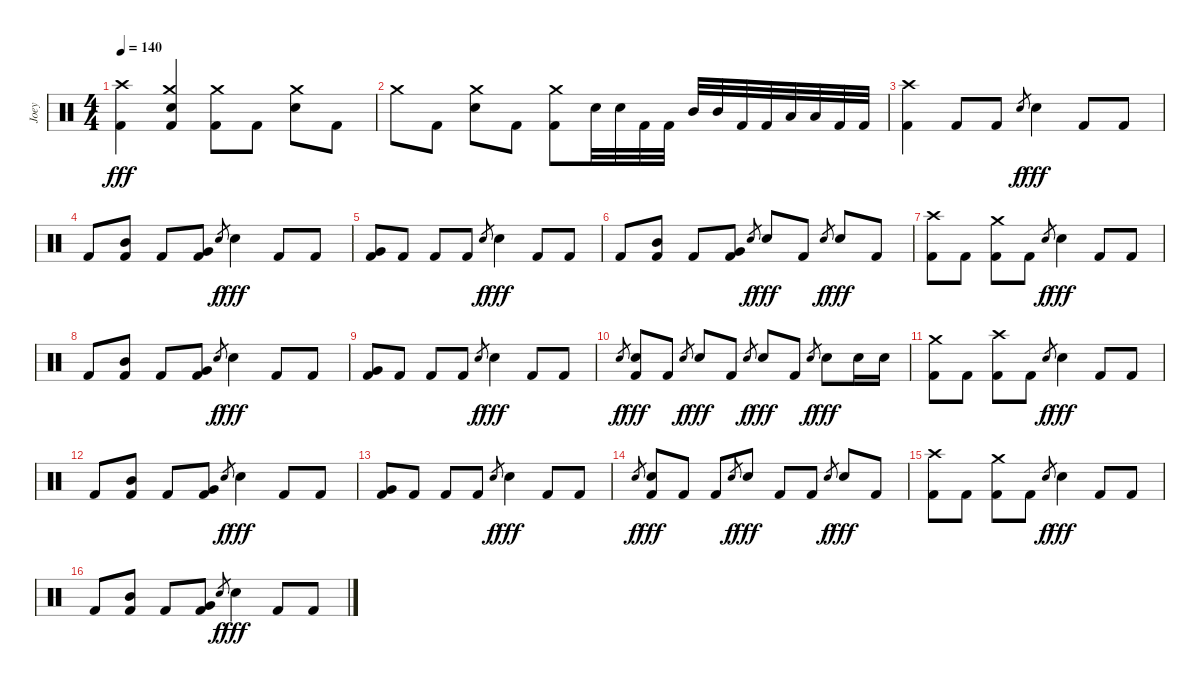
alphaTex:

\track ("Joey" "Joey") {instrument percussion}
\staff {score}
\articulation defaults
\ts (4 4)
\tempo 140
\clef neutral
\ks c
("Crash high (hit)" "Kick (hit) 2").4{dy fff} ("Crash medium (hit)" "Electric Snare (hit)" "Kick (hit) 2").4 ("Crash medium (hit)" "Kick (hit) 2").8 "Kick (hit) 2".8 ("Crash medium (hit)" "Electric Snare (hit)").8 "Kick (hit) 2".8 |
"Crash medium (hit)".8 "Kick (hit) 2".8 ("Crash medium (hit)" "Electric Snare (hit)").8 "Kick (hit) 2".8 ("Crash medium (hit)" "Kick (hit) 2").8 "Electric Snare (hit)".32 "Electric Snare (hit)".32 "Kick (hit) 2".32 "Kick (hit) 2".32 "Mid Tom (hit)".32 "Mid Tom (hit)".32 "Kick (hit) 2".32 "Kick (hit) 2".32 "Low Tom (hit)".32 "Low Tom (hit)".32 "Kick (hit) 2".32 "Kick (hit) 2".32 |
("Crash high (hit)" "Kick (hit) 2").4 "Kick (hit) 2".8 "Kick (hit) 2".8 "Electric Snare (hit)".8{gr dy f} "Electric Snare (hit)".4{dy fff} "Kick (hit) 2".8 "Kick (hit) 2".8 |
"Kick (hit) 2".8 ("Mid Tom (hit)" "Kick (hit) 2").8 "Kick (hit) 2".8 ("Very Low Tom (hit)" "Kick (hit) 2").8 "Electric Snare (hit)".8{gr dy f} "Electric Snare (hit)".4{dy fff} "Kick (hit) 2".8 "Kick (hit) 2".8 |
("Very Low Tom (hit)" "Kick (hit) 2").8 "Kick (hit) 2".8 "Kick (hit) 2".8 "Kick (hit) 2".8 "Electric Snare (hit)".8{gr dy f} "Electric Snare (hit)".4{dy fff} "Kick (hit) 2".8 "Kick (hit) 2".8 |
"Kick (hit) 2".8 ("Mid Tom (hit)" "Kick (hit) 2").8 "Kick (hit) 2".8 ("Very Low Tom (hit)" "Kick (hit) 2").8 "Electric Snare (hit)".8{gr dy f} "Electric Snare (hit)".8{dy fff} "Kick (hit) 2".8 "Electric Snare (hit)".8{gr dy f} "Electric Snare (hit)".8{dy fff} "Kick (hit) 2".8 |
("Crash high (hit)" "Kick (hit) 2").8 "Kick (hit) 2".8 ("Crash medium (hit)" "Kick (hit) 2").8 "Kick (hit) 2".8 "Electric Snare (hit)".8{gr dy f} "Electric Snare (hit)".4{dy fff} "Kick (hit) 2".8 "Kick (hit) 2".8 |
"Kick (hit) 2".8 ("Mid Tom (hit)" "Kick (hit) 2").8 "Kick (hit) 2".8 ("Very Low Tom (hit)" "Kick (hit) 2").8 "Electric Snare (hit)".8{gr dy f} "Electric Snare (hit)".4{dy fff} "Kick (hit) 2".8 "Kick (hit) 2".8 |
("Very Low Tom (hit)" "Kick (hit) 2").8 "Kick (hit) 2".8 "Kick (hit) 2".8 "Kick (hit) 2".8 "Electric Snare (hit)".8{gr dy f} "Electric Snare (hit)".4{dy fff} "Kick (hit) 2".8 "Kick (hit) 2".8 |
"Electric Snare (hit)".8{gr dy f} ("Electric Snare (hit)" "Kick (hit) 2").8{dy fff} "Kick (hit) 2".8 "Electric Snare (hit)".8{gr dy f} "Electric Snare (hit)".8{dy fff} "Kick (hit) 2".8 "Electric Snare (hit)".8{gr dy f} "Electric Snare (hit)".8{dy fff} "Kick (hit) 2".8 "Electric Snare (hit)".8{gr dy f} "Electric Snare (hit)".8{dy fff} "Electric Snare (hit)".16 "Electric Snare (hit)".16 |
("Crash medium (hit)" "Kick (hit) 2").8 "Kick (hit) 2".8 ("Crash high (hit)" "Kick (hit) 2").8 "Kick (hit) 2".8 "Electric Snare (hit)".8{gr dy f} "Electric Snare (hit)".4{dy fff} "Kick (hit) 2".8 "Kick (hit) 2".8 |
"Kick (hit) 2".8 ("Mid Tom (hit)" "Kick (hit) 2").8 "Kick (hit) 2".8 ("Very Low Tom (hit)" "Kick (hit) 2").8 "Electric Snare (hit)".8{gr dy f} "Electric Snare (hit)".4{dy fff} "Kick (hit) 2".8 "Kick (hit) 2".8 |
("Very Low Tom (hit)" "Kick (hit) 2").8 "Kick (hit) 2".8 "Kick (hit) 2".8 "Kick (hit) 2".8 "Electric Snare (hit)".8{gr dy f} "Electric Snare (hit)".4{dy fff} "Kick (hit) 2".8 "Kick (hit) 2".8 |
"Electric Snare (hit)".8{gr dy f} ("Electric Snare (hit)" "Kick (hit) 2").8{dy fff} "Kick (hit) 2".8 "Kick (hit) 2".8 "Electric Snare (hit)".8{gr dy f} "Electric Snare (hit)".8{dy fff} "Kick (hit) 2".8 "Kick (hit) 2".8 "Electric Snare (hit)".8{gr dy f} "Electric Snare (hit)".8{dy fff} "Kick (hit) 2".8 |
("Crash high (hit)" "Kick (hit) 2").8 "Kick (hit) 2".8 ("Crash medium (hit)" "Kick (hit) 2").8 "Kick (hit) 2".8 "Electric Snare (hit)".8{gr dy f} "Electric Snare (hit)".4{dy fff} "Kick (hit) 2".8 "Kick (hit) 2".8 |
"Kick (hit) 2".8 ("Mid Tom (hit)" "Kick (hit) 2").8 "Kick (hit) 2".8 ("Very Low Tom (hit)" "Kick (hit) 2").8 "Electric Snare (hit)".8{gr dy f} "Electric Snare (hit)".4{dy fff} "Kick (hit) 2".8 "Kick (hit) 2".8
